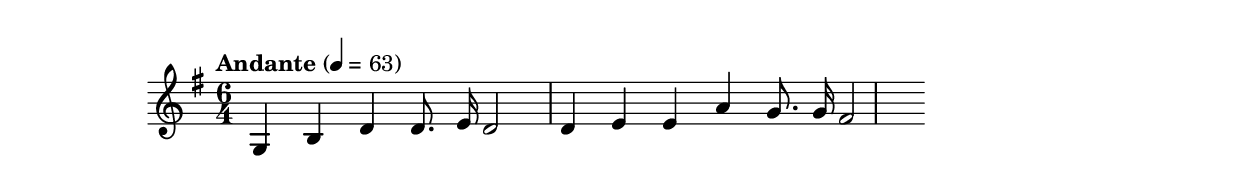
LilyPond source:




melody = \absolute  {
  \clef treble
  \key g \major
  \time 6/4 \tempo "Andante" 4 = 63
 
 \autoBeamOff
 
 g4 b d' d'8. e'16 d'2  | d'4 e' e' a' g'8. g'16 fis'2 \break |



}

text = \lyricmode {

 
 
}

textL = \lyricmode {
 
 
}

\score{
 \header {
  title = \markup { \fontsize #-3 "Небето се отваря / Nebeto se otvaria" }
  %subtitle = \markup \center-column { " " \vspace #1 } 
  
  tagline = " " %supress footer Music engraving by LilyPond 2.18.0—www.lilypond.org
 % arranger = \markup { \fontsize #+1 "Контекстуализация: Йордан Камджалов / Contextualization: Yordan Kamdzhalov" }
  %composer = \markup \center-column { "Бейнса Дуно / Beinsa Duno" \vspace #1 } 

}
  <<
    \new Voice = "one" {
      
      \melody
    }
    \new Lyrics \lyricsto "one" \text
    \new Lyrics \lyricsto "one" \textL
  >>
 
}